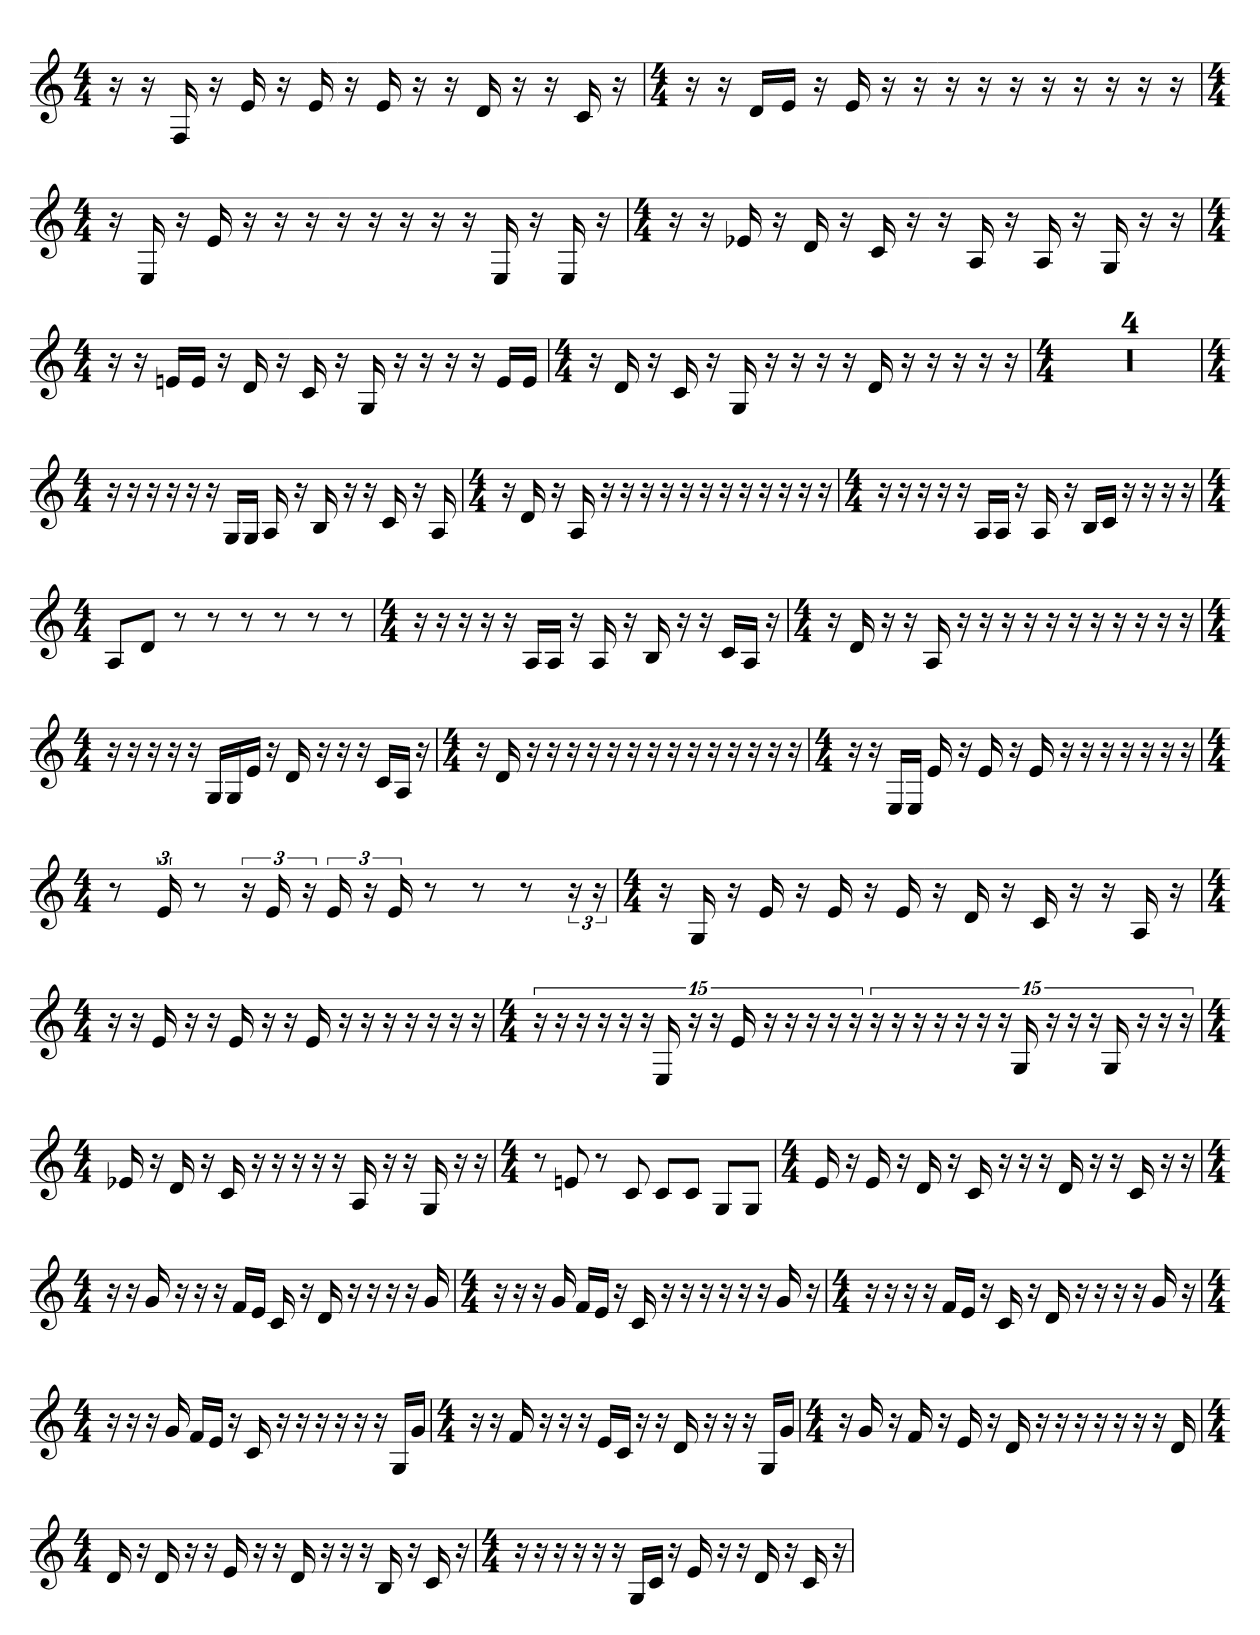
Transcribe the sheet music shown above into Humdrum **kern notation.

**kern
*part1
*staff1
*M4/4
=
16r
16r
16F
16r
16e
16r
16e
16r
16e
16r
16r
16d
16r
16r
16c
16r
=
*M4/4
16r
16r
16dLL
16eJJ
16r
16e
16r
16r
16r
16r
16r
16r
16r
16r
16r
16r
=
*M4/4
16r
16E
16r
16e
16r
16r
16r
16r
16r
16r
16r
16r
16E
16r
16E
16r
=
*M4/4
16r
16r
16e-X
16r
16d
16r
16c
16r
16r
16A
16r
16A
16r
16G
16r
16r
=
*M4/4
16r
16r
16enLL
16eJJ
16r
16d
16r
16c
16r
16G
16r
16r
16r
16r
16eLL
16eJJ
=
*M4/4
16r
16d
16r
16c
16r
16G
16r
16r
16r
16r
16d
16r
16r
16r
16r
16r
=
*M4/4
1r
=
*M4/4
1r
=
*M4/4
1r
=
*M4/4
1r
=
*M4/4
16r
16r
16r
16r
16r
16r
16GLL
16GJJ
16A
16r
16B
16r
16r
16c
16r
16A
=
*M4/4
16r
16d
16r
16A
16r
16r
16r
16r
16r
16r
16r
16r
16r
16r
16r
16r
=
*M4/4
16r
16r
16r
16r
16r
16ALL
16AJJ
16r
16A
16r
16BLL
16cJJ
16r
16r
16r
16r
=
*M4/4
8AL
8dJ
8r
8r
8r
8r
8r
8r
=
*M4/4
16r
16r
16r
16r
16r
16ALL
16AJJ
16r
16A
16r
16B
16r
16r
16cLL
16AJJ
16r
=
*M4/4
16r
16d
16r
16r
16A
16r
16r
16r
16r
16r
16r
16r
16r
16r
16r
16r
=
*M4/4
16r
16r
16r
16r
16r
16GLL
16G
16eJJ
16r
16d
16r
16r
16r
16cLL
16AJJ
16r
=
*M4/4
16r
16d
16r
16r
16r
16r
16r
16r
16r
16r
16r
16r
16r
16r
16r
16r
=
*M4/4
16r
16r
16ELL
16EJJ
16e
16r
16e
16r
16e
16r
16r
16r
16r
16r
16r
16r
=
*M4/4
8r
24e
8r
24r
24e
24r
24e
24r
24e
8r
8r
8r
24r
24r
=
*M4/4
16r
16G
16r
16e
16r
16e
16r
16e
16r
16d
16r
16c
16r
16r
16A
16r
=
*M4/4
16r
16r
16e
16r
16r
16e
16r
16r
16e
16r
16r
16r
16r
16r
16r
16r
=
*M4/4
30r
30r
30r
30r
30r
30r
30E
30r
30r
30e
30r
30r
30r
30r
30r
30r
30r
30r
30r
30r
30r
30r
30G
30r
30r
30r
30G
30r
30r
30r
=
*M4/4
16e-X
16r
16d
16r
16c
16r
16r
16r
16r
16r
16A
16r
16r
16G
16r
16r
=
*M4/4
8r
8en
8r
8c
8cL
8cJ
8GL
8GJ
=
*M4/4
16e
16r
16e
16r
16d
16r
16c
16r
16r
16r
16d
16r
16r
16c
16r
16r
=
*M4/4
16r
16r
16g
16r
16r
16r
16fLL
16eJJ
16c
16r
16d
16r
16r
16r
16r
16g
=
*M4/4
16r
16r
16r
16g
16fLL
16eJJ
16r
16c
16r
16r
16r
16r
16r
16r
16g
16r
=
*M4/4
16r
16r
16r
16r
16fLL
16eJJ
16r
16c
16r
16d
16r
16r
16r
16r
16g
16r
=
*M4/4
16r
16r
16r
16g
16fLL
16eJJ
16r
16c
16r
16r
16r
16r
16r
16r
16GLL
16gJJ
=
*M4/4
16r
16r
16f
16r
16r
16r
16eLL
16cJJ
16r
16r
16d
16r
16r
16r
16GLL
16gJJ
=
*M4/4
16r
16g
16r
16f
16r
16e
16r
16d
16r
16r
16r
16r
16r
16r
16r
16d
=
*M4/4
16d
16r
16d
16r
16r
16e
16r
16r
16d
16r
16r
16r
16B
16r
16c
16r
=
*M4/4
16r
16r
16r
16r
16r
16r
16GLL
16cJJ
16r
16e
16r
16r
16d
16r
16c
16r
=
*-
